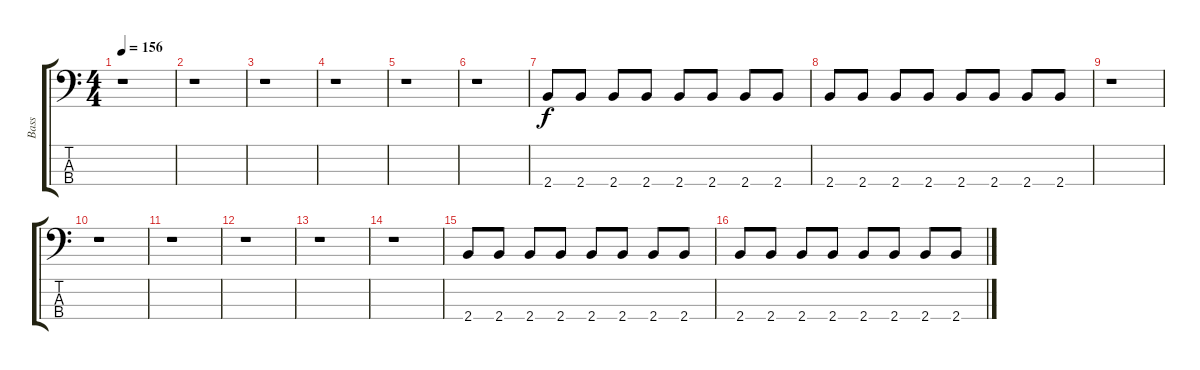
\track ("Bass" "Bass") {instrument electricbassfinger}
\staff {score tabs}
\tuning (C-1 G2 D2 A1) {hide}
\ts (4 4)
\tempo 156
\clef f4
\ks c
r.1{dy f} |
r.1 |
r.1 |
r.1 |
r.1 |
r.1 |
2.4.8 2.4.8 2.4.8 2.4.8 2.4.8 2.4.8 2.4.8 2.4.8 |
2.4.8 2.4.8 2.4.8 2.4.8 2.4.8 2.4.8 2.4.8 2.4.8 |
r.1 |
r.1 |
r.1 |
r.1 |
r.1 |
r.1 |
2.4.8 2.4.8 2.4.8 2.4.8 2.4.8 2.4.8 2.4.8 2.4.8 |
2.4.8 2.4.8 2.4.8 2.4.8 2.4.8 2.4.8 2.4.8 2.4.8
